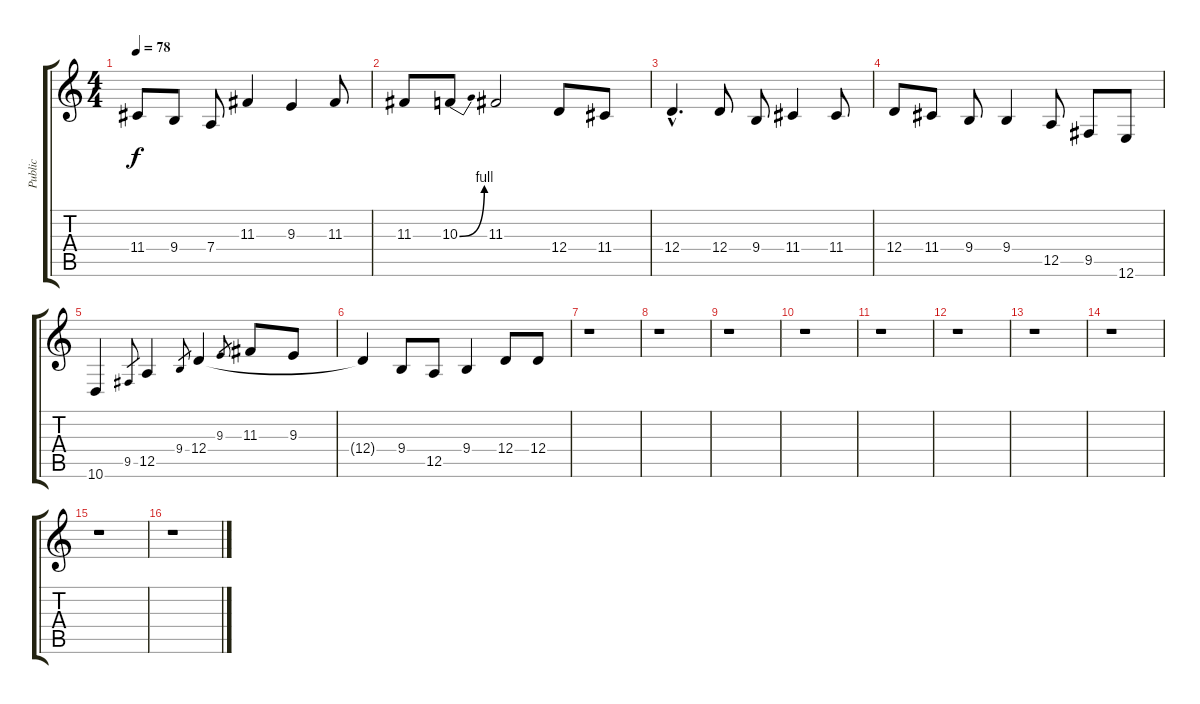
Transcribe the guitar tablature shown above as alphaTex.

\track ("Public" "Public") {instrument stringensemble1}
\staff {score tabs}
\tuning (E4 B3 G3 D3 A2 E2) {hide}
\ts (4 4)
\tempo 78
\clef g2
\ks c
11.4.8{dy f} 9.4.8 7.4.8 11.3.4 9.3.4 11.3.8 |
11.3.8 10.3{be (bend 0 0 60 4)}.8 11.3.2 12.4.8 11.4.8 |
12.4{hac}.4{d} 12.4.8 9.4.8 11.4.4 11.4.8 |
12.4.8 11.4.8 9.4.8 9.4.4 12.5.8 9.5.8 12.6.8 |
10.6.4 9.5.8{gr} 12.5.4 9.4.8{gr} 12.4.4 9.3.8{gr} 11.3.8 9.3.8 |
12.4{t}.4 9.4.8 12.5.8 9.4.4 12.4.8 12.4.8 |
r.1 |
r.1 |
r.1 |
r.1 |
r.1 |
r.1 |
r.1 |
r.1 |
r.1 |
r.1
